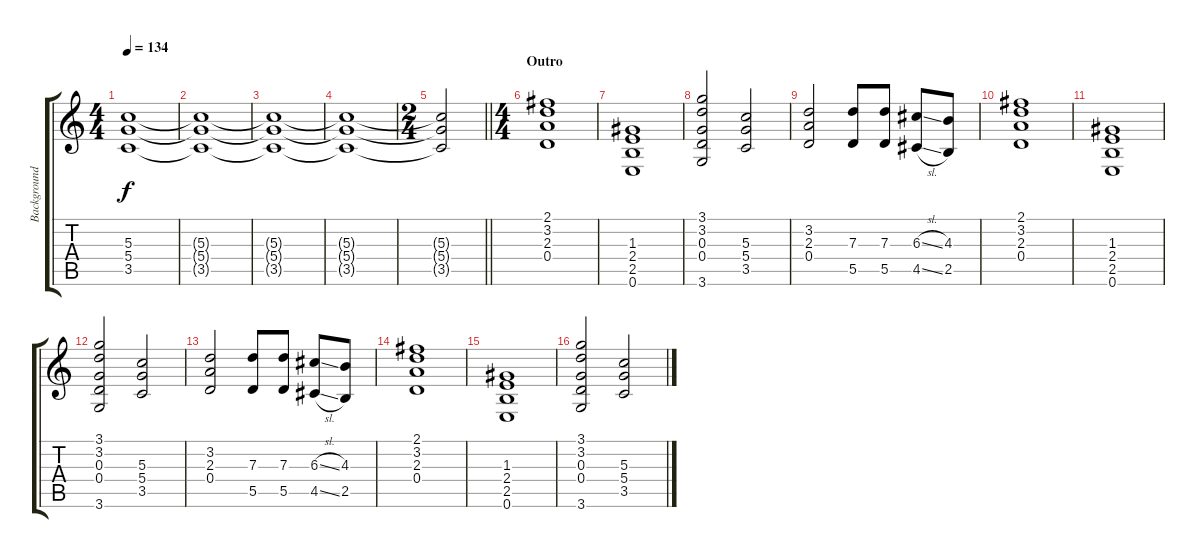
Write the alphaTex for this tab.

\track ("Background" "Background") {instrument distortionguitar}
\staff {score tabs}
\tuning (E4 B3 G3 D3 A2 E2) {hide}
\ts (4 4)
\tempo 134
\clef g2
\ks c
(5.3{t} 5.4{t} 3.5{t}).1{dy f} |
(5.3{t} 5.4{t} 3.5{t}).1 |
(5.3{t} 5.4{t} 3.5{t}).1 |
(5.3{t} 5.4{t} 3.5{t}).1 |
\ts (2 4)
\barLineRight lightlight
(5.3{t} 5.4{t} 3.5{t}).2 |
\ts (4 4)
\section ("" "Outro")
(2.1 3.2 2.3 0.4).1 |
(1.3 2.4 2.5 0.6).1 |
(3.1 3.2 0.3 0.4 3.6).2 (5.3 5.4 3.5).2 |
(3.2 2.3 0.4).2 (7.3 5.5).8 (7.3 5.5).8 (6.3{sl} 4.5{sl}).8 (4.3 2.5).8 |
(2.1 3.2 2.3 0.4).1 |
(1.3 2.4 2.5 0.6).1 |
(3.1 3.2 0.3 0.4 3.6).2 (5.3 5.4 3.5).2 |
(3.2 2.3 0.4).2 (7.3 5.5).8 (7.3 5.5).8 (6.3{sl} 4.5{sl}).8 (4.3 2.5).8 |
(2.1 3.2 2.3 0.4).1 |
(1.3 2.4 2.5 0.6).1 |
(3.1 3.2 0.3 0.4 3.6).2 (5.3 5.4 3.5).2
